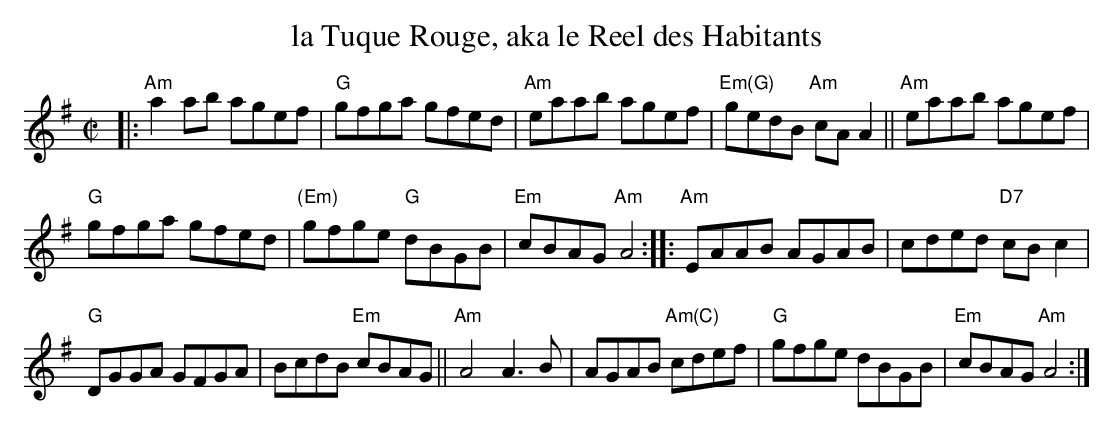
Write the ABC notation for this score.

X:1
T: la Tuque Rouge, aka le Reel des Habitants
M: C|
L: 1/8
K: Ador
|:\
"Am"a2ab agef | "G"gfga gfed | "Am"eaab agef | "Em(G)"gedB "Am"cA A2 ||\
"Am"eaab agef |
                "G"gfga gfed | "(Em)"gfge "G"dBGB | "Em"cBAG "Am"A4 ::\
"Am"EAAB AGAB | cded "D7"cB c2 |
                                 "G"DGGA GFGA | BcdB "Em"cBAG ||\
"Am"A4 A3 B | AGAB "Am(C)"cdef | "G"gfge dBGB | "Em"cBAG "Am"A4 :|
